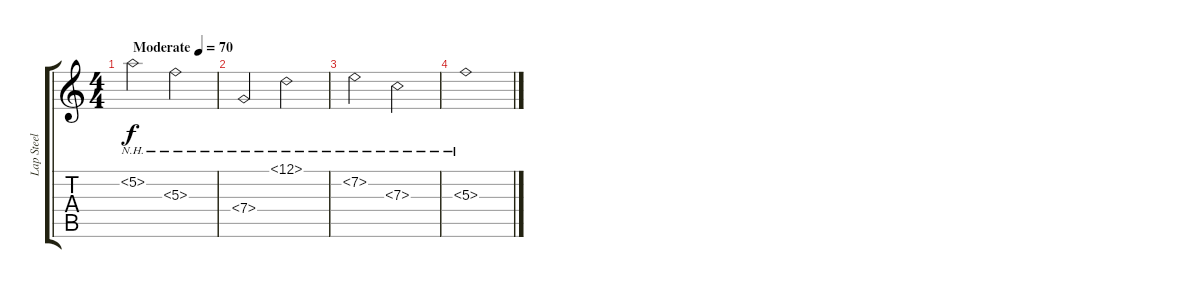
\track ("Lap Steel Guitar" "Lap Steel ") {instrument pad5bowed}
\staff {score tabs}
\tuning (D4 A3 F3 C3 G2 D2) {hide}
\ts (4 4)
\tempo (70 "Moderate")
\clef g2
\ks c
5.2{nh}.2{dy f instrument pad5bowed} 5.3{nh}.2 |
7.4{nh}.2 12.1{nh}.2 |
7.2{nh}.2 7.3{nh}.2 |
5.3{nh}.1
